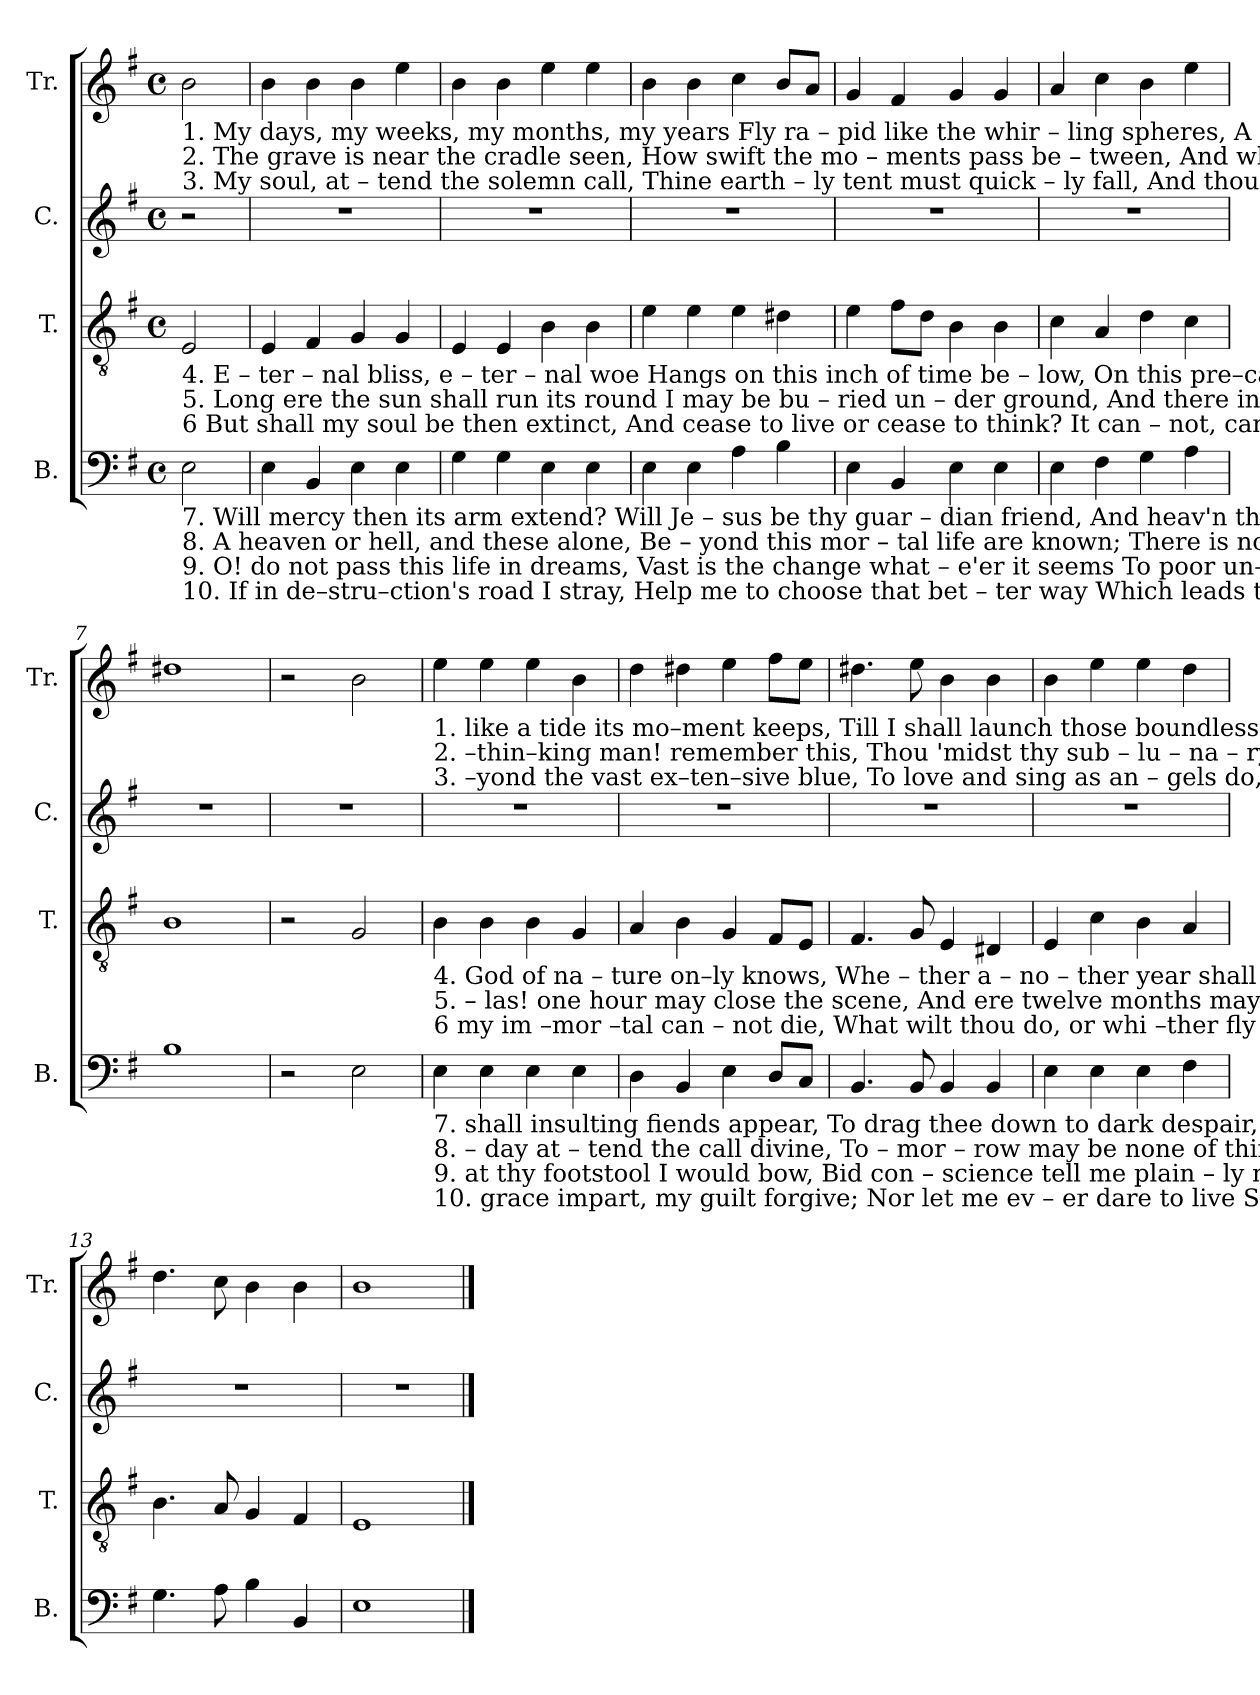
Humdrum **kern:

**kern	**kern	**kern	**kern
*part4	*part3	*part2	*part1
*staff4	*staff3	*staff2	*staff1
*I"B.	*I"T.	*I"C.	*I"Tr.
*I'B.	*I'T.	*I'C.	*I'Tr.
*clefF4	*clefGv2	*clefG2	*clefG2
*k[f#]	*k[f#]	*k[f#]	*k[f#]
*M4/4	*M4/4	*M4/4	*M4/4
*met(c)	*met(c)	*met(c)	*met(c)
*MM130	*MM130	*MM130	*MM130
=1	=1	=1	=1
!	!	!	!LO:TX:b:t=1.  My days, my weeks, my months, my years    Fly  ra – pid  like   the  whir – ling   spheres,   A – round  the  stea–dy  pole;             Time
!	!	!	!LO:TX:b:t=2.  The   grave   is   near   the   cradle   seen,    How   swift  the   mo – ments   pass   be – tween,  And  whis – per  as   they   fly;              Un–
!	!	!	!LO:TX:b:t=3.  My   soul,   at – tend  the  solemn  call,     Thine   earth – ly  tent    must   quick – ly    fall,     And  thou  must  take  thy  flight          Be –
!	!LO:TX:b:t=4.  E – ter – nal    bliss,    e – ter – nal   woe    Hangs   on   this   inch   of   time   be   –    low,      On    this   pre–ca–rious  breath&colon;             The	!	!
!	!LO:TX:b:t=5.  Long  ere  the  sun  shall  run  its  round     I     may    be    bu  –  ried    un  –  der    ground,    And   there   in   si – lence    rot!               A –	!	!
!	!LO:TX:b:t=6   But  shall   my   soul   be   then   extinct,   And    cease    to    live    or    cease    to     think?      It     can – not,   can  –  not  be;             Thou,	!	!
!LO:TX:b:t=7.    Will   mercy   then   its   arm   extend?     Will    Je – sus    be    thy    guar  –  dian   friend,   And heav'n thy dwelling – place?           Or	!	!	!
!LO:TX:b:t=8.     A  heaven  or  hell,  and  these  alone,      Be – yond   this    mor – tal    life   are   known;    There   is   no    mid – dle    state;           To –	!	!	!
!LO:TX:b:t=9.    O!  do  not  pass  this  life  in  dreams,      Vast    is    the    change    what – e'er    it   seems      To    poor   un–thin–king  men;           Lord,	!	!	!
!LO:TX:b:t=10.   If   in   de–stru–ction's  road  I  stray,       Help    me    to    choose    that    bet – ter    way   Which   leads   to   joys  on  high;           Thy	!	!	!
2E\	2E/	2r	2b\
=2	=2	=2	=2
4E\	4E/	1r	4b\
4BB/	4F#/	.	4b\
4E\	4G/	.	4b\
4E\	4G/	.	4ee\
=3	=3	=3	=3
4G\	4E/	1r	4b\
4G\	4E/	.	4b\
4E\	4B\	.	4ee\
4E\	4B\	.	4ee\
=4	=4	=4	=4
4E\	4e\	1r	4b\
4E\	4e\	.	4b\
4A\	4e\	.	4cc\
4B\	4d#X\	.	8b/L
.	.	.	8a/J
=5	=5	=5	=5
4E\	4e\	1r	4g/
4BB/	8f#\L	.	4f#/
.	8d\J	.	.
4E\	4B\	.	4g/
4E\	4B\	.	4g/
=6	=6	=6	=6
4E\	4c\	1r	4a/
4F#\	4A/	.	4cc\
4G\	4d\	.	4b\
4A\	4c\	.	4ee\
=7	=7	=7	=7
1B	1B	1r	1dd#X
=8	=8	=8	=8
2r	2r	1r	2r
2E\	2G/	.	2b\
!!LO:LB:g=z
=9	=9	=9	=9
!	!	!	!LO:TX:b:t=1.  like   a   tide   its   mo–ment   keeps,    Till   I   shall   launch   those  boundless  deeps,  Where   end–less   a  –  ges      roll.
!	!	!	!LO:TX:b:t=2.  –thin–king  man!   remember   this,     Thou   'midst    thy   sub – lu – na – ry  bliss,    Must   groan  and  gasp  and  die.
!	!	!	!LO:TX:b:t=3.  –yond  the  vast   ex–ten–sive   blue,     To       love    and    sing    as    an – gels     do,      Or     sink    in   end– less     night.
!	!LO:TX:b:t=4.  God   of   na – ture   on–ly   knows,    Whe – ther     a   – no – ther   year   shall   close   Ere     I     ex  –  pire    in     death.	!	!
!	!LO:TX:b:t=5.  – las! one hour may close the scene,     And   ere  twelve  months  may  roll   between   My   name   be   quite  for – got.	!	!
!	!LO:TX:b:t=6    my   im –mor –tal    can – not   die,    What    wilt     thou     do,    or   whi –ther    fly   When death  shall  set  thee  free?	!	!
!LO:TX:b:t=7.    shall   insulting   fiends   appear,        To    drag    thee    down    to     dark     despair,     Be – yond   the   reach   of   grace?	!	!	!
!LO:TX:b:t=8.    – day  at – tend  the  call   divine,      To – mor – row   may    be     none   of   thine,    Or       it    may    be      too   late.	!	!	!
!LO:TX:b:t=9.    at  thy  footstool  I  would  bow,        Bid   con – science   tell   me   plain – ly   now     What   it    will    tell     me    then.	!	!	!
!LO:TX:b:t=10.  grace  impart,  my guilt  forgive;        Nor          let    me     ev  –   er     dare   to   live      Such   as      I      dare    not    die.	!	!	!
4E\	4B\	1r	4ee\
4E\	4B\	.	4ee\
4E\	4B\	.	4ee\
4E\	4G/	.	4b\
=10	=10	=10	=10
4D\	4A/	1r	4dd\
4BB/	4B\	.	4dd#X\
4E\	4G/	.	4ee\
8D/L	8F#/L	.	8ff#\L
8C/J	8E/J	.	8ee\J
=11	=11	=11	=11
4.BB/	4.F#/	1r	4.dd#X\
8BB/	8G/	.	8ee\
4BB/	4E/	.	4b\
4BB/	4D#X/	.	4b\
=12	=12	=12	=12
4E\	4E/	1r	4b\
4E\	4c\	.	4ee\
4E\	4B\	.	4ee\
4F#\	4A/	.	4dd\
=13	=13	=13	=13
4.G\	4.B\	1r	4.dd\
8A\	8A/	.	8cc\
4B\	4G/	.	4b\
4BB/	4F#/	.	4b\
=14	=14	=14	=14
1E	1E	1r	1b
==	==	==	==
*-	*-	*-	*-
